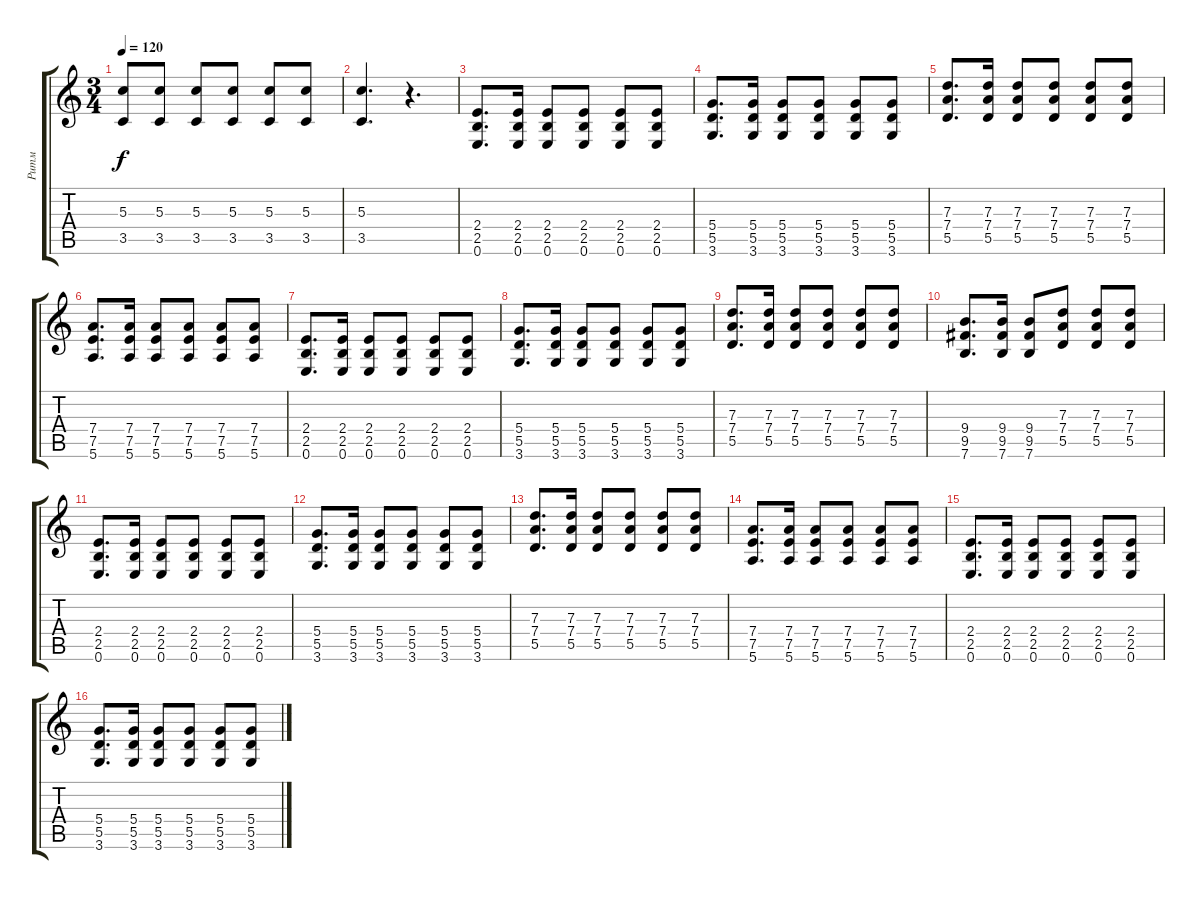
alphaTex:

\track ("Ритм " "Ритм ") {instrument electricguitarclean}
\staff {score tabs}
\tuning (E4 B3 G3 D3 A2 E2) {hide}
\ts (3 4)
\tempo 120
\clef g2
\ks c
(5.3 3.5).8{dy f} (5.3 3.5).8 (5.3 3.5).8 (5.3 3.5).8 (5.3 3.5).8 (5.3 3.5).8 |
(5.3 3.5).4{d} r.4{d} |
(2.4 2.5 0.6).8{d volume 8 balance 16} (2.4 2.5 0.6).16 (2.4 2.5 0.6).8 (2.4 2.5 0.6).8 (2.4 2.5 0.6).8 (2.4 2.5 0.6).8 |
(5.4 5.5 3.6).8{d} (5.4 5.5 3.6).16 (5.4 5.5 3.6).8 (5.4 5.5 3.6).8 (5.4 5.5 3.6).8 (5.4 5.5 3.6).8 |
(7.3 7.4 5.5).8{d} (7.3 7.4 5.5).16 (7.3 7.4 5.5).8 (7.3 7.4 5.5).8 (7.3 7.4 5.5).8 (7.3 7.4 5.5).8 |
(7.4 7.5 5.6).8{d} (7.4 7.5 5.6).16 (7.4 7.5 5.6).8 (7.4 7.5 5.6).8 (7.4 7.5 5.6).8 (7.4 7.5 5.6).8 |
(2.4 2.5 0.6).8{d} (2.4 2.5 0.6).16 (2.4 2.5 0.6).8 (2.4 2.5 0.6).8 (2.4 2.5 0.6).8 (2.4 2.5 0.6).8 |
(5.4 5.5 3.6).8{d} (5.4 5.5 3.6).16 (5.4 5.5 3.6).8 (5.4 5.5 3.6).8 (5.4 5.5 3.6).8 (5.4 5.5 3.6).8 |
(7.3 7.4 5.5).8{d} (7.3 7.4 5.5).16 (7.3 7.4 5.5).8 (7.3 7.4 5.5).8 (7.3 7.4 5.5).8 (7.3 7.4 5.5).8 |
(9.4 9.5 7.6).8{d} (9.4 9.5 7.6).16 (9.4 9.5 7.6).8 (7.3 7.4 5.5).8 (7.3 7.4 5.5).8 (7.3 7.4 5.5).8 |
(2.4 2.5 0.6).8{d} (2.4 2.5 0.6).16 (2.4 2.5 0.6).8 (2.4 2.5 0.6).8 (2.4 2.5 0.6).8 (2.4 2.5 0.6).8 |
(5.4 5.5 3.6).8{d} (5.4 5.5 3.6).16 (5.4 5.5 3.6).8 (5.4 5.5 3.6).8 (5.4 5.5 3.6).8 (5.4 5.5 3.6).8 |
(7.3 7.4 5.5).8{d} (7.3 7.4 5.5).16 (7.3 7.4 5.5).8 (7.3 7.4 5.5).8 (7.3 7.4 5.5).8 (7.3 7.4 5.5).8 |
(7.4 7.5 5.6).8{d} (7.4 7.5 5.6).16 (7.4 7.5 5.6).8 (7.4 7.5 5.6).8 (7.4 7.5 5.6).8 (7.4 7.5 5.6).8 |
(2.4 2.5 0.6).8{d} (2.4 2.5 0.6).16 (2.4 2.5 0.6).8 (2.4 2.5 0.6).8 (2.4 2.5 0.6).8 (2.4 2.5 0.6).8 |
(5.4 5.5 3.6).8{d} (5.4 5.5 3.6).16 (5.4 5.5 3.6).8 (5.4 5.5 3.6).8 (5.4 5.5 3.6).8 (5.4 5.5 3.6).8
